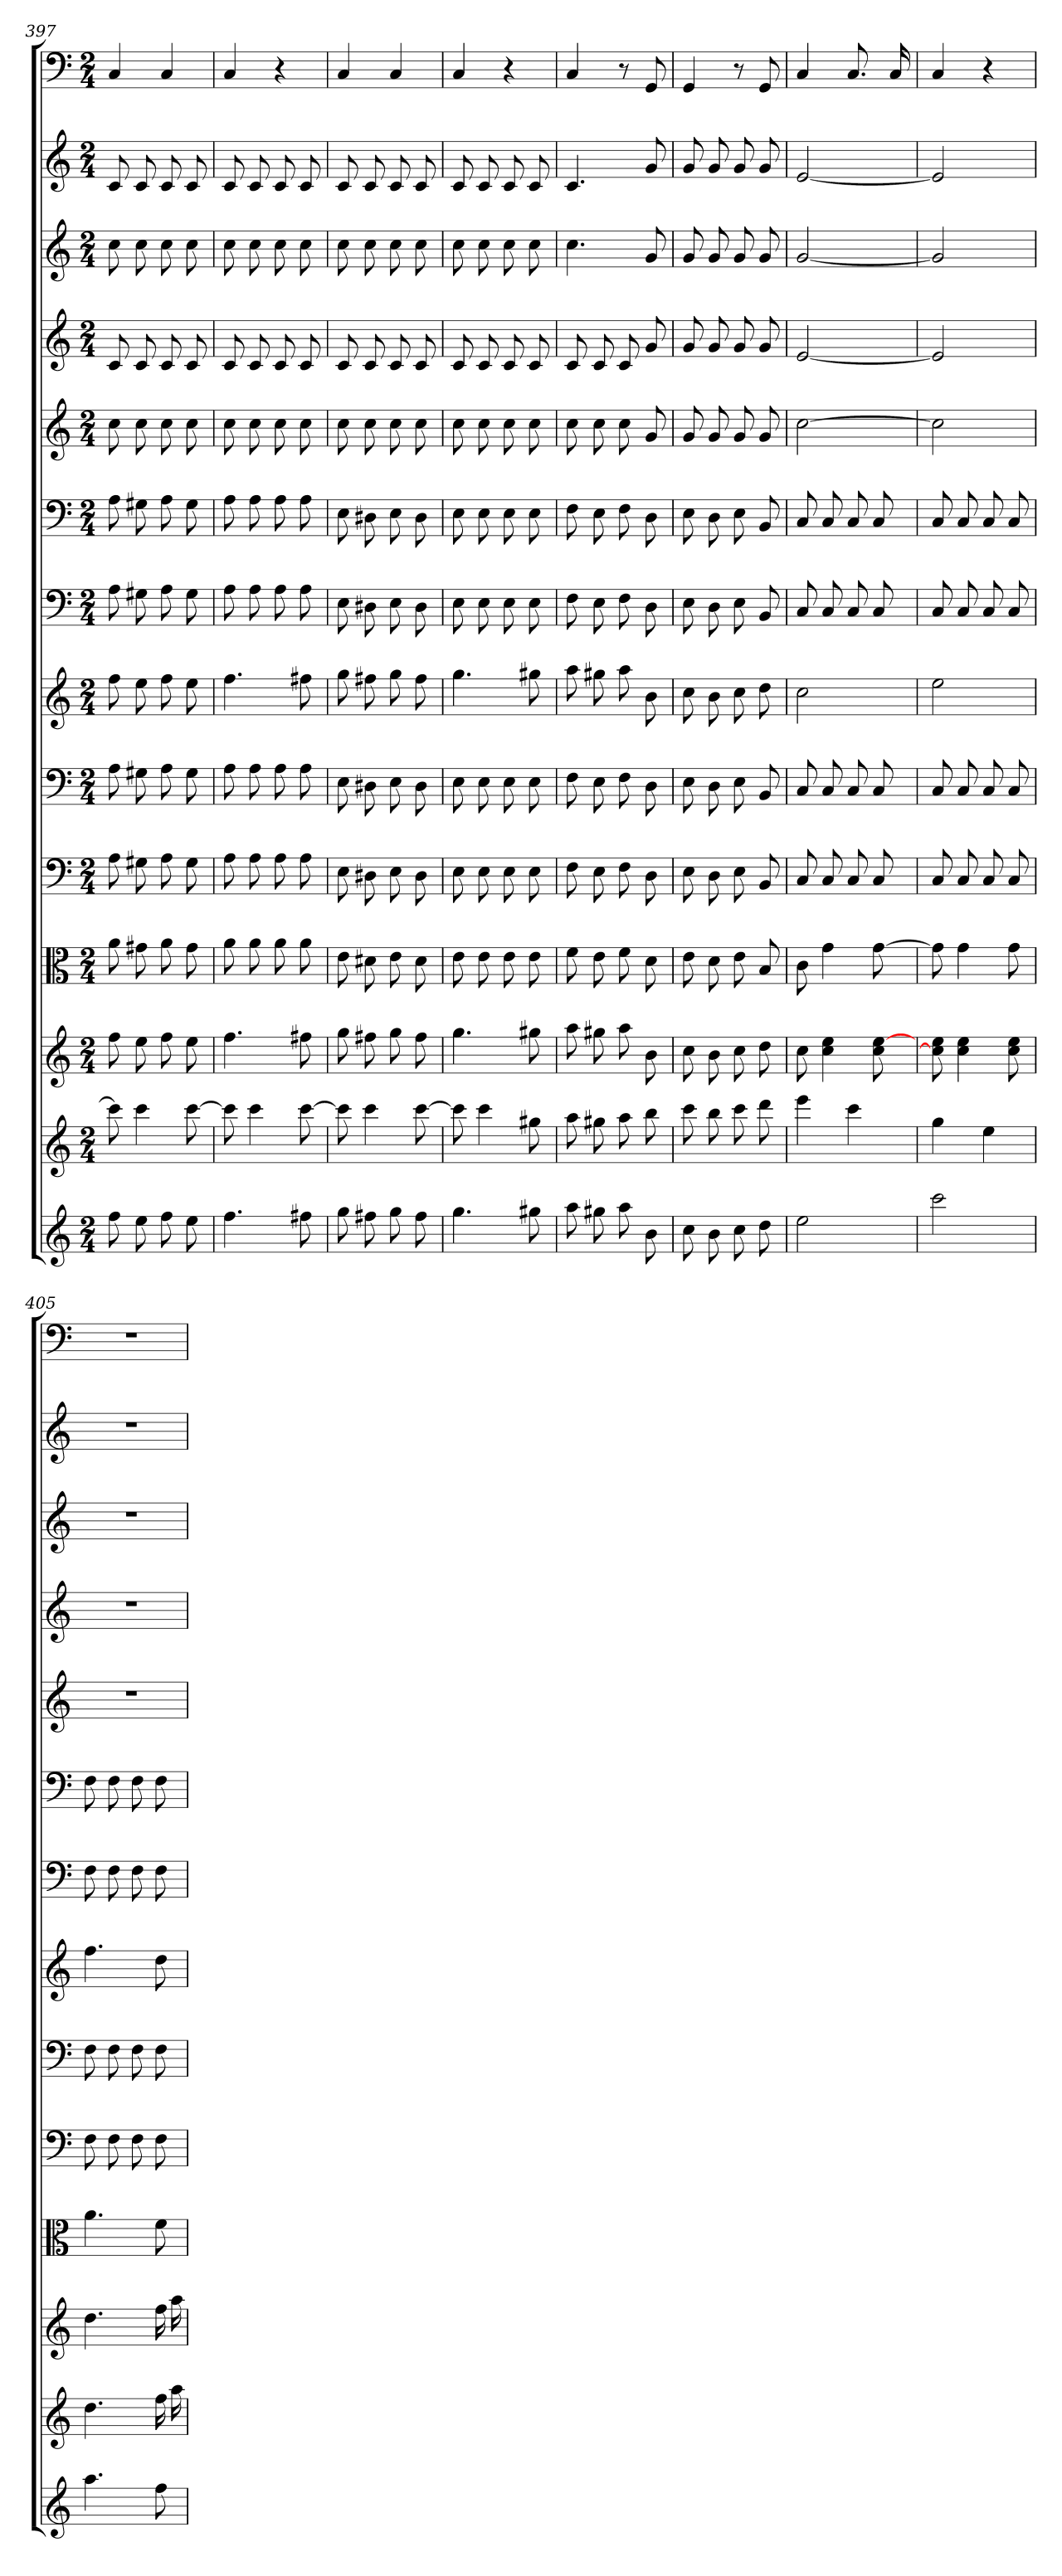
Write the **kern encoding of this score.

**kern	**kern	**kern	**kern	**kern	**kern	**kern	**kern	**kern	**kern	**kern	**kern	**kern	**kern
*part14	*part13	*part12	*part11	*part10	*part9	*part8	*part7	*part6	*part5	*part4	*part3	*part2	*part1
*staff14	*staff13	*staff12	*staff11	*staff10	*staff9	*staff8	*staff7	*staff6	*staff5	*staff4	*staff3	*staff2	*staff1
*	*	*	*clefC3	*clefF4	*clefF4	*	*clefF4	*clefF4	*	*	*	*	*clefF4
*k[]	*k[]	*k[]	*k[]	*k[]	*k[]	*k[]	*k[]	*k[]	*k[]	*k[]	*k[]	*k[]	*k[]
*C:	*C:	*C:	*C:	*C:	*C:	*C:	*C:	*C:	*C:	*C:	*C:	*C:	*C:
*M2/4	*M2/4	*M2/4	*M2/4	*M2/4	*M2/4	*M2/4	*M2/4	*M2/4	*M2/4	*M2/4	*M2/4	*M2/4	*M2/4
=397	=397	=397	=397	=397	=397	=397	=397	=397	=397	=397	=397	=397	=397
8ff	8ccc]	8ff	8a	8A	8A	8ff	8A	8A	8cc	8c	8cc	8c	4C
8ee	4ccc	8ee	8g#X	8G#X	8G#X	8ee	8G#X	8G#X	8cc	8c	8cc	8c	.
8ff	.	8ff	8a	8A	8A	8ff	8A	8A	8cc	8c	8cc	8c	4C
8ee	[8ccc	8ee	8g#	8G#	8G#	8ee	8G#	8G#	8cc	8c	8cc	8c	.
=398	=398	=398	=398	=398	=398	=398	=398	=398	=398	=398	=398	=398	=398
4.ff	8ccc]	4.ff	8a	8A	8A	4.ff	8A	8A	8cc	8c	8cc	8c	4C
.	4ccc	.	8a	8A	8A	.	8A	8A	8cc	8c	8cc	8c	.
.	.	.	8a	8A	8A	.	8A	8A	8cc	8c	8cc	8c	4r
8ff#X	[8ccc	8ff#X	8a	8A	8A	8ff#X	8A	8A	8cc	8c	8cc	8c	.
=399	=399	=399	=399	=399	=399	=399	=399	=399	=399	=399	=399	=399	=399
8gg	8ccc]	8gg	8e	8E	8E	8gg	8E	8E	8cc	8c	8cc	8c	4C
8ff#X	4ccc	8ff#X	8d#X	8D#X	8D#X	8ff#X	8D#X	8D#X	8cc	8c	8cc	8c	.
8gg	.	8gg	8e	8E	8E	8gg	8E	8E	8cc	8c	8cc	8c	4C
8ff#	[8ccc	8ff#	8d#	8D#	8D#	8ff#	8D#	8D#	8cc	8c	8cc	8c	.
=400	=400	=400	=400	=400	=400	=400	=400	=400	=400	=400	=400	=400	=400
4.gg	8ccc]	4.gg	8e	8E	8E	4.gg	8E	8E	8cc	8c	8cc	8c	4C
.	4ccc	.	8e	8E	8E	.	8E	8E	8cc	8c	8cc	8c	.
.	.	.	8e	8E	8E	.	8E	8E	8cc	8c	8cc	8c	4r
8gg#X	8gg#X	8gg#X	8e	8E	8E	8gg#X	8E	8E	8cc	8c	8cc	8c	.
=401	=401	=401	=401	=401	=401	=401	=401	=401	=401	=401	=401	=401	=401
8aa	8aa	8aa	8f	8F	8F	8aa	8F	8F	8cc	8c	4.cc	4.c	4C
8gg#X	8gg#X	8gg#X	8e	8E	8E	8gg#X	8E	8E	8cc	8c	.	.	.
8aa	8aa	8aa	8f	8F	8F	8aa	8F	8F	8cc	8c	.	.	8r
8b	8bb	8b	8d	8D	8D	8b	8D	8D	8g	8g	8g	8g	8GG
=402	=402	=402	=402	=402	=402	=402	=402	=402	=402	=402	=402	=402	=402
8cc	8ccc	8cc	8e	8E	8E	8cc	8E	8E	8g	8g	8g	8g	4GG
8b	8bb	8b	8d	8D	8D	8b	8D	8D	8g	8g	8g	8g	.
8cc	8ccc	8cc	8e	8E	8E	8cc	8E	8E	8g	8g	8g	8g	8r
8dd	8ddd	8dd	8B	8BB	8BB	8dd	8BB	8BB	8g	8g	8g	8g	8GG
=403	=403	=403	=403	=403	=403	=403	=403	=403	=403	=403	=403	=403	=403
2ee	4eee	8cc	8c	8C	8C	2cc	8C	8C	[2cc	[2e	[2g	[2e	4C
.	.	4cc 4ee	4g	8C	8C	.	8C	8C	.	.	.	.	.
.	4ccc	.	.	8C	8C	.	8C	8C	.	.	.	.	8.C
.	.	8cc [8ee	[8g	8C	8C	.	8C	8C	.	.	.	.	.
.	.	.	.	.	.	.	.	.	.	.	.	.	16C
=404	=404	=404	=404	=404	=404	=404	=404	=404	=404	=404	=404	=404	=404
2ccc	4gg	8cc] 8ee	8g]	8C	8C	2ee	8C	8C	2cc]	2e]	2g]	2e]	4C
.	.	4cc 4ee	4g	8C	8C	.	8C	8C	.	.	.	.	.
.	4ee	.	.	8C	8C	.	8C	8C	.	.	.	.	4r
.	.	8cc 8ee	8g	8C	8C	.	8C	8C	.	.	.	.	.
=405	=405	=405	=405	=405	=405	=405	=405	=405	=405	=405	=405	=405	=405
4.aa	4.dd	4.dd	4.a	8F	8F	4.ff	8F	8F	2r	2r	2r	2r	2r
.	.	.	.	8F	8F	.	8F	8F	.	.	.	.	.
.	.	.	.	8F	8F	.	8F	8F	.	.	.	.	.
8ff	16ff	16ff	8f	8F	8F	8dd	8F	8F	.	.	.	.	.
.	16aa	16aa	.	.	.	.	.	.	.	.	.	.	.
=	=	=	=	=	=	=	=	=	=	=	=	=	=
*-	*-	*-	*-	*-	*-	*-	*-	*-	*-	*-	*-	*-	*-
